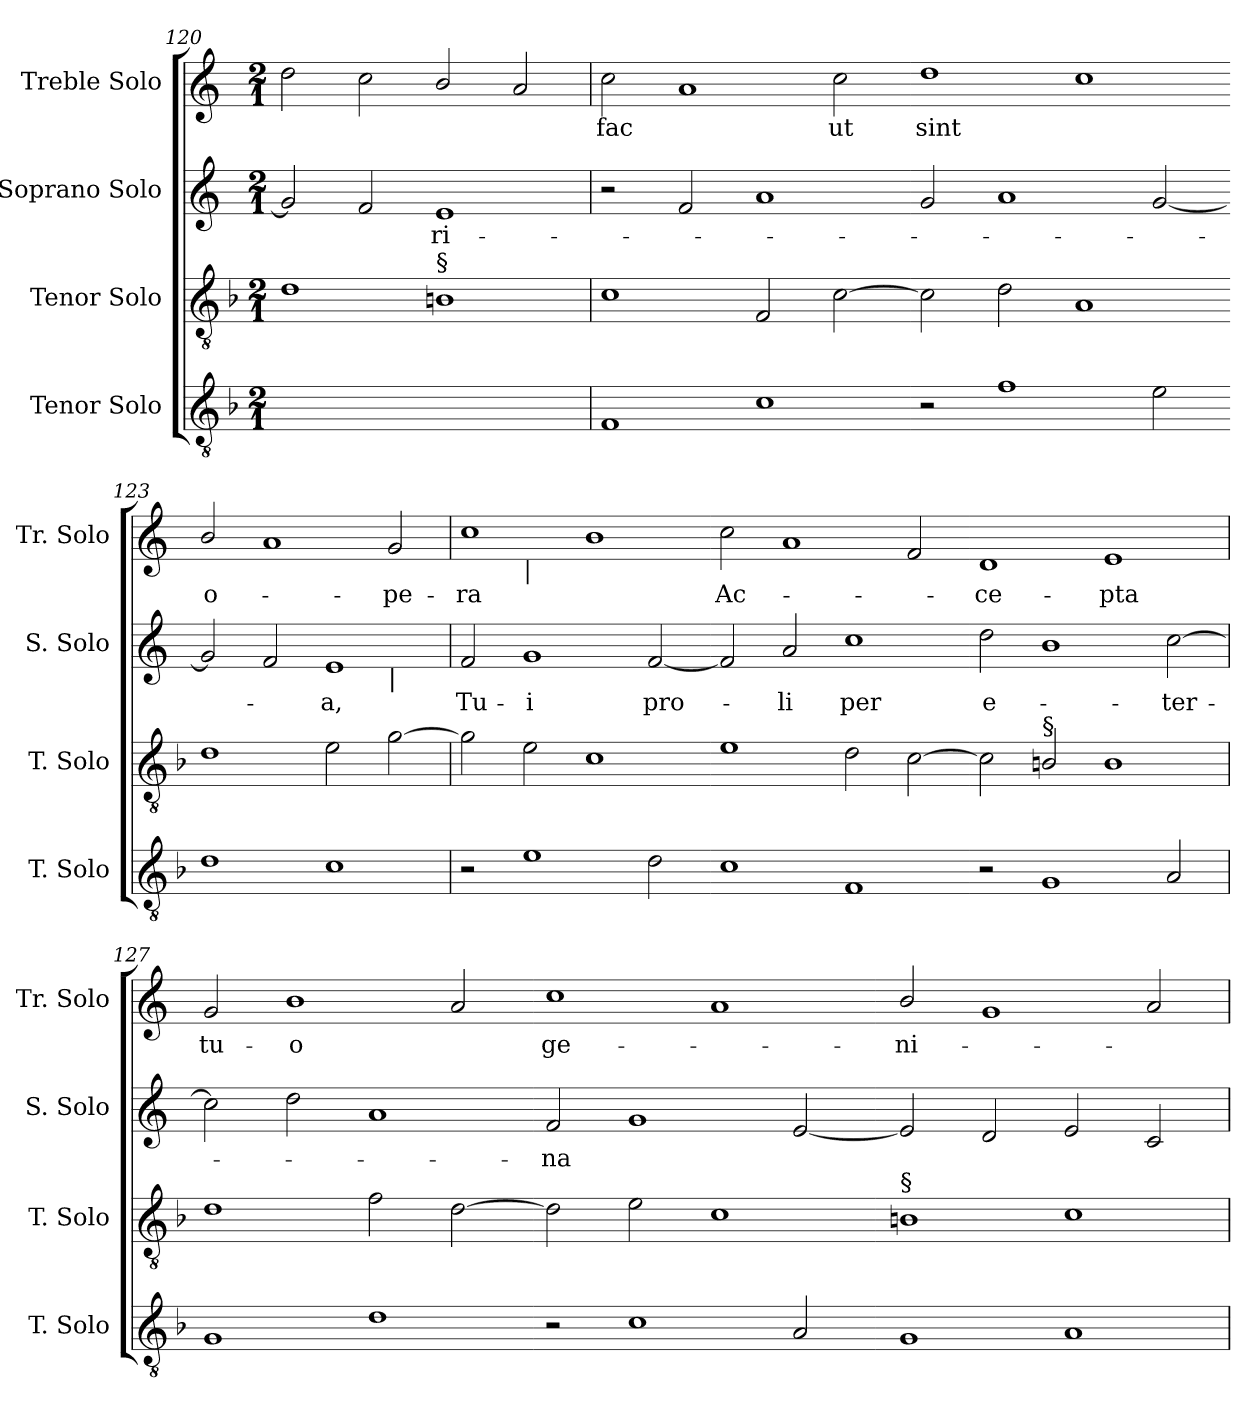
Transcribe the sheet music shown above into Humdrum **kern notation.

**kern	**kern	**kern	**text	**kern	**text
*part4	*part3	*part2	*part2	*part1	*part1
*staff4	*staff3	*staff2	*staff2	*staff1	*staff1
*I"Tenor Solo	*I"Tenor Solo	*I"Soprano Solo	*	*I"Treble Solo	*
*I'T. Solo	*I'T. Solo	*I'S. Solo	*	*I'Tr. Solo	*
*clefGv2	*clefGv2	*clefG2	*	*clefG2	*
*ITrd7c12	*ITrd7c12	*	*	*	*
*k[b-]	*k[b-]	*k[]	*	*k[]	*
*F:	*F:	*C:	*	*C:	*
*M2/1	*M2/1	*M2/1	*	*M2/1	*
=120	=120	=120	=120	=120	=120
0GGiyy]	1Di	2gi/]	.	2ddi\	.
.	.	2fi/	.	2cci\	.
!	!LO:TX:a:t=§	!	!	!	!
!	!	!	!LO:LY:b:color=#000000	!	!
.	1BBni	1ei	-ri-	2bi/	.
.	.	.	.	2ai/	.
=121	=121	=121	=121	=121	=121
!	!	!	!	!	!LO:LY:b:color=#000000
1FFi	1Ci	2r	.	2cci\	fac
.	.	2fi/	.	1ai	.
1Ci	2FFi/	1ai	.	.	.
!	!	!	!	!	!LO:LY:b:color=#000000
.	[>2Ci\	.	.	2cci\	ut
=122-	=122-	=122-	=122-	=122-	=122-
!	!	!	!	!	!LO:LY:b:color=#000000
2r	2Ci\]	2gi/	.	1ddi	sint
1Fi	2Di\	1ai	.	.	.
.	1AAi	.	.	1cci	.
2Ei\	.	[<2gi/	.	.	.
=123-	=123-	=123-	=123-	=123-	=123-
!	!	!	!	!	!LO:LY:b:color=#000000
*	*	*^	*	*	*
1Di	1Di	2gi/]	1.ryy	.	2bi/	o-
.	.	2fi/	.	.	1ai	.
!	!	!	!	!LO:LY:b:color=#000000	!	!
1Ci	2Ei\	1ei	.	-a,	.	.
!	!	!	!LO:TX:b:i:t=|	!	!	!
!	!	!	!	!	!	!LO:LY:b:color=#000000
.	[>2Gi\	.	2ryy	.	2gi/	-pe-
*	*	*v	*v	*	*	*
!!LO:LB:g=z
=124	=124	=124	=124	=124	=124
*	*	*^	*	*	*
!	!	!	!	!LO:LY:b:color=#000000	!	!
*	*	*v	*v	*	*	*
*	*	*^	*	*	*
!	!	!	!	!	!LO:TX:b:i:t=-	!
!	!	!	!	!	!	!LO:LY:b:color=#000000
*	*	*v	*v	*	*^	*
2r	2Gi\]	2fi/	Tu-	1cci	2ryy	-ra
!	!	!	!	!	!LO:TX:b:i:t=|	!
!	!	!	!LO:LY:b:color=#000000	!	!	!
1Ei	2Ei\	1gi	-i	.	1.ryy	.
.	1Ci	.	.	1bi	.	.
!	!	!	!LO:LY:b:color=#000000	!	!	!
2Di\	.	[<2fi/	pro-	.	.	.
*	*	*	*	*v	*v	*
=125-	=125-	=125-	=125-	=125-	=125-
*	*	*	*	*^	*
!	!	!	!	!	!	!LO:LY:b:color=#000000
*	*	*	*	*v	*v	*
1Ci	1Ei	2fi/]	.	2cci\	Ac-
!	!	!	!LO:LY:b:color=#000000	!	!
.	.	2ai/	-li	1ai	.
!	!	!	!LO:LY:b:color=#000000	!	!
1FFi	2Di\	1cci	per	.	.
.	[>2Ci\	.	.	2fi/	.
=126-	=126-	=126-	=126-	=126-	=126-
!	!	!	!LO:LY:b:color=#000000	!	!
!	!	!	!	!	!LO:LY:b:color=#000000
2r	2Ci\]	2ddi\	e-	1di	-ce-
!	!LO:TX:a:t=§	!	!	!	!
1GGi	2BBni/	1bi	.	.	.
!	!	!	!	!	!LO:LY:b:color=#000000
.	1BBi	.	.	1ei	-pta
!	!	!	!LO:LY:b:color=#000000	!	!
2AAi/	.	[>2cci\	-ter-	.	.
=127	=127	=127	=127	=127	=127
!	!	!	!	!	!LO:LY:b:color=#000000
1GGi	1Di	2cci\]	.	2gi/	tu-
!	!	!	!	!	!LO:LY:b:color=#000000
.	.	2ddi\	.	1bi	-o
1Di	2Fi\	1ai	.	.	.
.	[>2Di\	.	.	2ai/	.
=128-	=128-	=128-	=128-	=128-	=128-
!	!	!	!LO:LY:b:color=#000000	!	!
!	!	!	!	!	!LO:LY:b:color=#000000
2r	2Di\]	2fi/	-na	1cci	ge-
1Ci	2Ei\	1gi	.	.	.
.	1Ci	.	.	1ai	.
2AAi/	.	[<2ei/	.	.	.
=129-	=129-	=129-	=129-	=129-	=129-
!	!LO:TX:a:t=§	!	!	!	!
!	!	!	!	!	!LO:LY:b:color=#000000
1GGi	1BBni	2ei/]	.	2bi/	-ni-
.	.	2di/	.	1gi	.
1AAi	1Ci	2ei/	.	.	.
.	.	2ci/	.	2ai/	.
=	=	=	=	=	=
*-	*-	*-	*-	*-	*-
